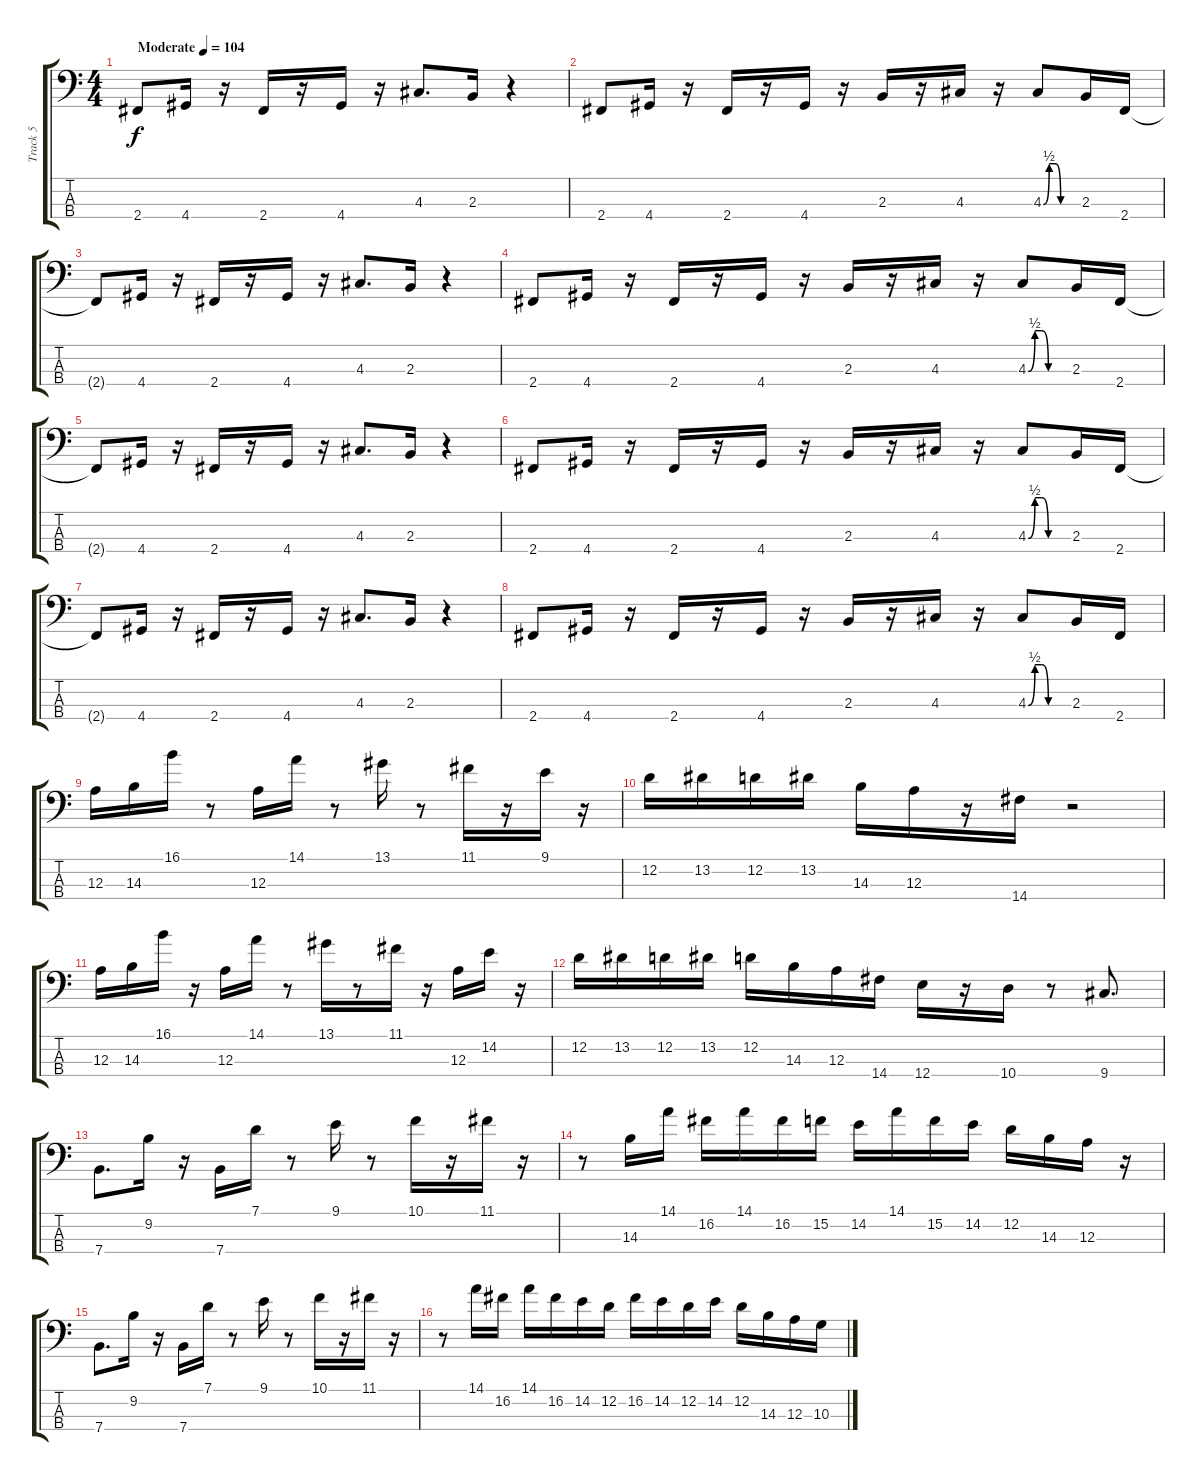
\track ("Track 5" "Track 5") {instrument synthbass1}
\staff {score tabs}
\tuning (G2 D2 A1 E1) {hide}
\ts (4 4)
\tempo (104 "Moderate")
\clef f4
\ks c
2.4.8{dy f instrument synthbass1} 4.4.16 r.16 2.4.16 r.16 4.4.16 r.16 4.3.8{d} 2.3.16 r.4 |
2.4.8 4.4.16 r.16 2.4.16 r.16 4.4.16 r.16 2.3.16 r.16 4.3.16 r.16 4.3{be (custom 0 0 10 2 20 2 30 0 60 0)}.8 2.3.16 2.4.16 |
2.4{t}.8 4.4.16 r.16 2.4.16 r.16 4.4.16 r.16 4.3.8{d} 2.3.16 r.4 |
2.4.8 4.4.16 r.16 2.4.16 r.16 4.4.16 r.16 2.3.16 r.16 4.3.16 r.16 4.3{be (custom 0 0 10 2 20 2 30 0 60 0)}.8 2.3.16 2.4.16 |
2.4{t}.8 4.4.16 r.16 2.4.16 r.16 4.4.16 r.16 4.3.8{d} 2.3.16 r.4 |
2.4.8 4.4.16 r.16 2.4.16 r.16 4.4.16 r.16 2.3.16 r.16 4.3.16 r.16 4.3{be (custom 0 0 10 2 20 2 30 0 60 0)}.8 2.3.16 2.4.16 |
2.4{t}.8 4.4.16 r.16 2.4.16 r.16 4.4.16 r.16 4.3.8{d} 2.3.16 r.4 |
2.4.8 4.4.16 r.16 2.4.16 r.16 4.4.16 r.16 2.3.16 r.16 4.3.16 r.16 4.3{be (custom 0 0 10 2 20 2 30 0 60 0)}.8 2.3.16 2.4.16 |
12.3.16{instrument slapbass2} 14.3.16 16.1.16 r.8 12.3.16 14.1.16 r.8 13.1.16 r.8 11.1.16 r.16 9.1.16 r.16 |
12.2.16 13.2.16 12.2.16 13.2.16 14.3.16 12.3.16 r.16 14.4.16 r.2 |
12.3.16 14.3.16 16.1.16 r.16 12.3.16 14.1.16 r.8 13.1.16 r.8 11.1.16 r.16 12.3.16 14.2.16 r.16 |
12.2.16 13.2.16 12.2.16 13.2.16 12.2.16 14.3.16 12.3.16 14.4.16 12.4.16 r.16 10.4.16 r.8 9.4.8{d} |
7.4.8{d} 9.2.16 r.16 7.4.16 7.1.16 r.8 9.1.16 r.8 10.1.16 r.16 11.1.16 r.16 |
r.8 14.3.16 14.1.16 16.2.16 14.1.16 16.2.16 15.2.16 14.2.16 14.1.16 15.2.16 14.2.16 12.2.16 14.3.16 12.3.16 r.16 |
7.4.8{d} 9.2.16 r.16 7.4.16 7.1.16 r.8 9.1.16 r.8 10.1.16 r.16 11.1.16 r.16 |
r.8 14.1.16 16.2.16 14.1.16 16.2.16 14.2.16 12.2.16 16.2.16 14.2.16 12.2.16 14.2.16 12.2.16 14.3.16 12.3.16 10.3.16
